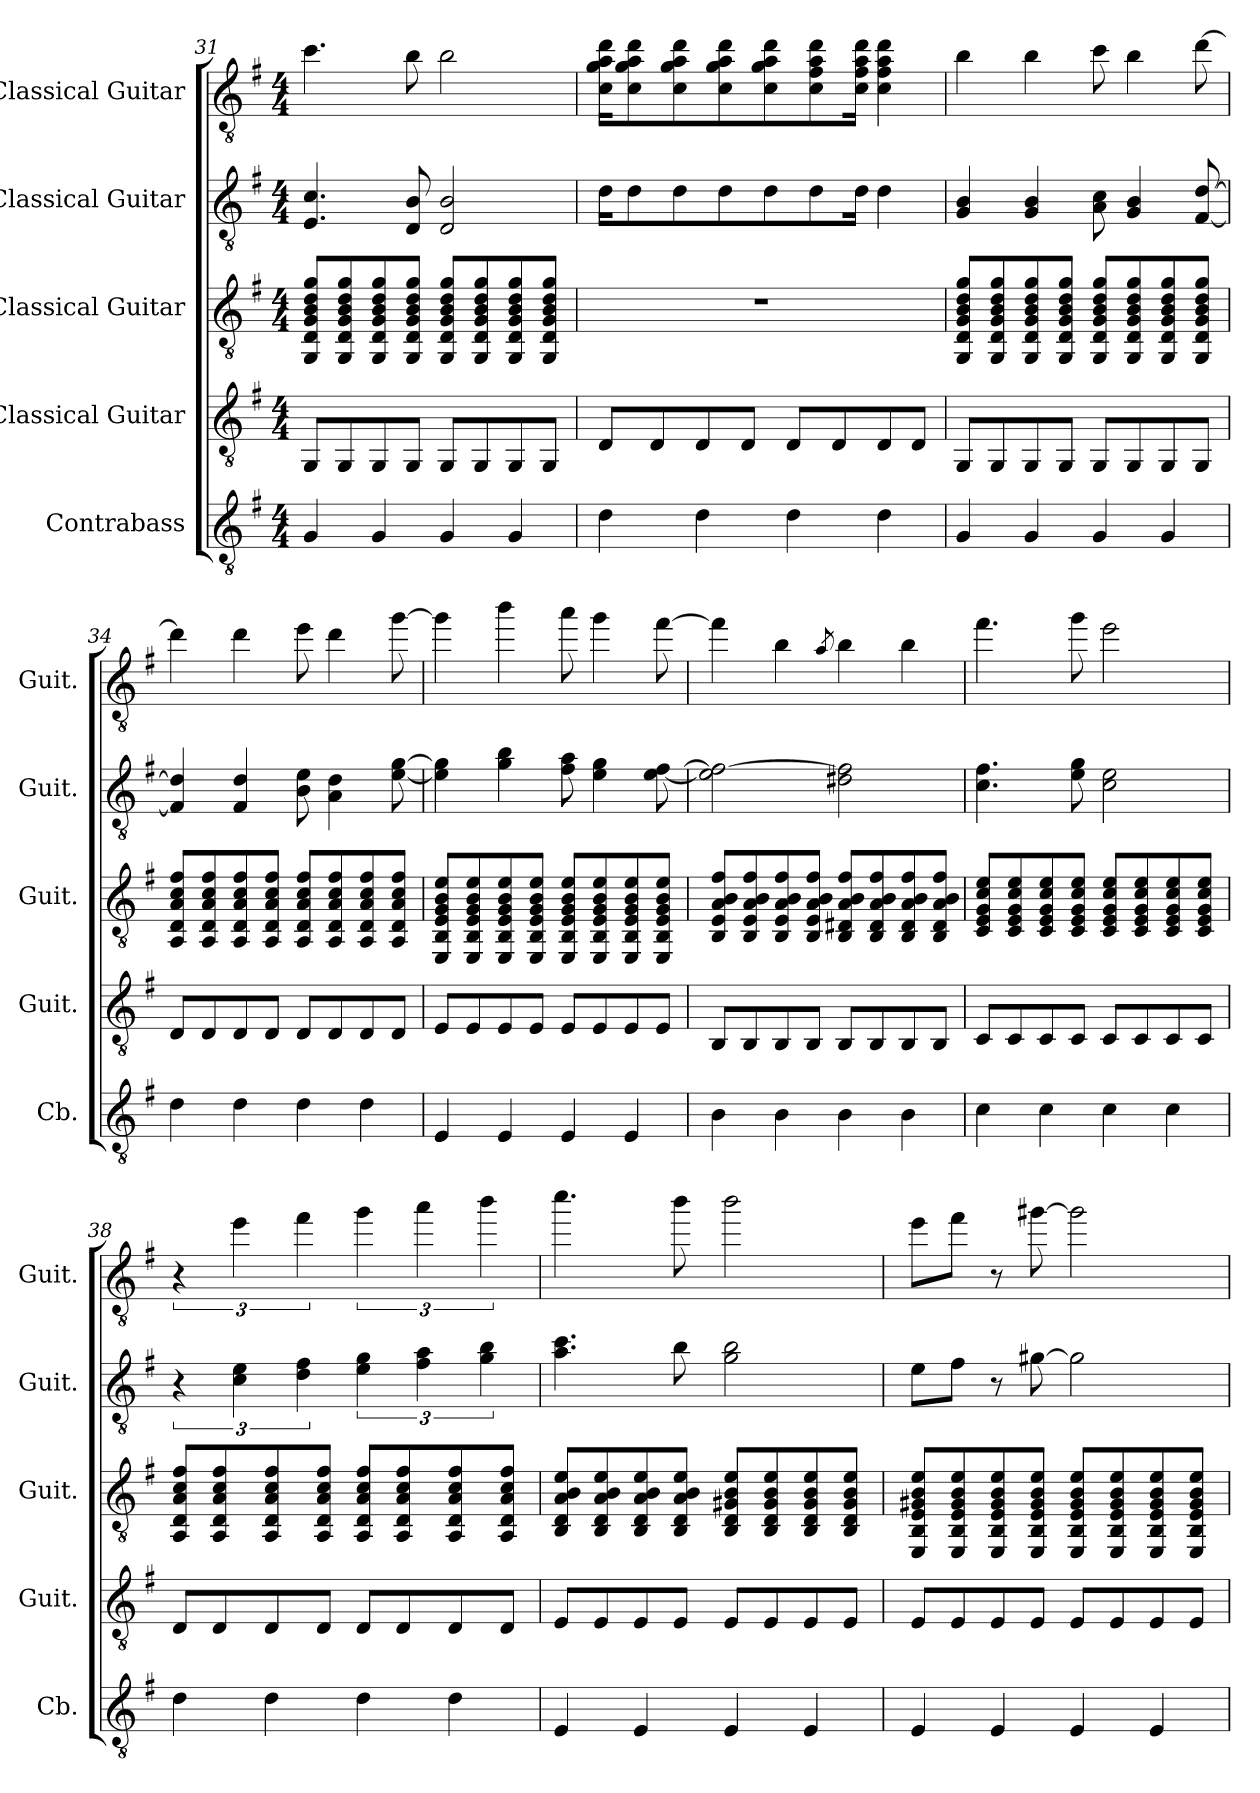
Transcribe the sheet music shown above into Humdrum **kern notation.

**kern	**kern	**kern	**kern	**kern
*part5	*part4	*part3	*part2	*part1
*staff5	*staff4	*staff3	*staff2	*staff1
*I"Contrabass	*I"Classical Guitar	*I"Classical Guitar	*I"Classical Guitar	*I"Classical Guitar
*I'Cb.	*I'Guit.	*I'Guit.	*I'Guit.	*I'Guit.
*clefGv2	*clefGv2	*clefGv2	*clefGv2	*clefGv2
*ITrd7c12	*	*	*	*
*k[f#]	*k[f#]	*k[f#]	*k[f#]	*k[f#]
*M4/4	*M4/4	*M4/4	*M4/4	*M4/4
=31	=31	=31	=31	=31
4GG/	8GG/L	8GG/ 8D/ 8G/ 8B/ 8d/ 8g/L	4.E/ 4.c/	4.cc\
.	8GG/	8GG/ 8D/ 8G/ 8B/ 8d/ 8g/	.	.
4GG/	8GG/	8GG/ 8D/ 8G/ 8B/ 8d/ 8g/	.	.
.	8GG/J	8GG/ 8D/ 8G/ 8B/ 8d/ 8g/J	8D/ 8B/	8b\
4GG/	8GG/L	8GG/ 8D/ 8G/ 8B/ 8d/ 8g/L	2D/ 2B/	2b\
.	8GG/	8GG/ 8D/ 8G/ 8B/ 8d/ 8g/	.	.
4GG/	8GG/	8GG/ 8D/ 8G/ 8B/ 8d/ 8g/	.	.
.	8GG/J	8GG/ 8D/ 8G/ 8B/ 8d/ 8g/J	.	.
=32	=32	=32	=32	=32
4D\	8D/L	1r	16d\KL	16c\ 16g\ 16a\ 16dd\KL
.	.	.	8d\	8c\ 8g\ 8a\ 8dd\
.	8D/	.	.	.
.	.	.	8d\	8c\ 8g\ 8a\ 8dd\
4D\	8D/	.	.	.
.	.	.	8d\	8c\ 8g\ 8a\ 8dd\
.	8D/J	.	.	.
.	.	.	8d\	8c\ 8g\ 8a\ 8dd\
4D\	8D/L	.	.	.
.	.	.	8d\	8c\ 8f#\ 8a\ 8dd\
.	8D/	.	.	.
.	.	.	16d\Jk	16c\ 16f#\ 16a\ 16dd\Jk
4D\	8D/	.	4d\	4c\ 4f#\ 4a\ 4dd\
.	8D/J	.	.	.
!!LO:LB:g=z
=33	=33	=33	=33	=33
4GG/	8GG/L	8GG/ 8D/ 8G/ 8B/ 8d/ 8g/L	4G/ 4B/	4b\
.	8GG/	8GG/ 8D/ 8G/ 8B/ 8d/ 8g/	.	.
4GG/	8GG/	8GG/ 8D/ 8G/ 8B/ 8d/ 8g/	4G/ 4B/	4b\
.	8GG/J	8GG/ 8D/ 8G/ 8B/ 8d/ 8g/J	.	.
4GG/	8GG/L	8GG/ 8D/ 8G/ 8B/ 8d/ 8g/L	8A\ 8c\	8cc\
.	8GG/	8GG/ 8D/ 8G/ 8B/ 8d/ 8g/	4G/ 4B/	4b\
4GG/	8GG/	8GG/ 8D/ 8G/ 8B/ 8d/ 8g/	.	.
.	8GG/J	8GG/ 8D/ 8G/ 8B/ 8d/ 8g/J	[8F#/ [8d/	[8dd\
=34	=34	=34	=34	=34
4D\	8D/L	8AA/ 8D/ 8A/ 8c/ 8f#/L	4F#/] 4d/]	4dd\]
.	8D/	8AA/ 8D/ 8A/ 8c/ 8f#/	.	.
4D\	8D/	8AA/ 8D/ 8A/ 8c/ 8f#/	4F#/ 4d/	4dd\
.	8D/J	8AA/ 8D/ 8A/ 8c/ 8f#/J	.	.
4D\	8D/L	8AA/ 8D/ 8A/ 8c/ 8f#/L	8B\ 8e\	8ee\
.	8D/	8AA/ 8D/ 8A/ 8c/ 8f#/	4A\ 4d\	4dd\
4D\	8D/	8AA/ 8D/ 8A/ 8c/ 8f#/	.	.
.	8D/J	8AA/ 8D/ 8A/ 8c/ 8f#/J	[8e\ [8g\	[8gg\
=35	=35	=35	=35	=35
4EE/	8E/L	8EE/ 8BB/ 8E/ 8G/ 8B/ 8e/L	4e\] 4g\]	4gg\]
.	8E/	8EE/ 8BB/ 8E/ 8G/ 8B/ 8e/	.	.
4EE/	8E/	8EE/ 8BB/ 8E/ 8G/ 8B/ 8e/	4g\ 4b\	4bb\
.	8E/J	8EE/ 8BB/ 8E/ 8G/ 8B/ 8e/J	.	.
4EE/	8E/L	8EE/ 8BB/ 8E/ 8G/ 8B/ 8e/L	8f#\ 8a\	8aa\
.	8E/	8EE/ 8BB/ 8E/ 8G/ 8B/ 8e/	4e\ 4g\	4gg\
4EE/	8E/	8EE/ 8BB/ 8E/ 8G/ 8B/ 8e/	.	.
.	8E/J	8EE/ 8BB/ 8E/ 8G/ 8B/ 8e/J	[8e\ [8f#\	[8ff#\
=36	=36	=36	=36	=36
4BB\	8BB/L	8BB/ 8E/ 8A/ 8B/ 8f#/L	2e\] 2f#\_	4ff#\]
.	8BB/	8BB/ 8E/ 8A/ 8B/ 8f#/	.	.
4BB\	8BB/	8BB/ 8E/ 8A/ 8B/ 8f#/	.	4b\
.	8BB/J	8BB/ 8E/ 8A/ 8B/ 8f#/J	.	.
.	.	.	.	8qa/
4BB\	8BB/L	8BB/ 8D#X/ 8A/ 8B/ 8f#/L	2d#X\ 2f#\]	4b\
.	8BB/	8BB/ 8D#/ 8A/ 8B/ 8f#/	.	.
4BB\	8BB/	8BB/ 8D#/ 8A/ 8B/ 8f#/	.	4b\
.	8BB/J	8BB/ 8D#/ 8A/ 8B/ 8f#/J	.	.
!!LO:LB:g=z
=37	=37	=37	=37	=37
4C\	8C/L	8C/ 8E/ 8G/ 8c/ 8e/L	4.c\ 4.f#\	4.ff#\
.	8C/	8C/ 8E/ 8G/ 8c/ 8e/	.	.
4C\	8C/	8C/ 8E/ 8G/ 8c/ 8e/	.	.
.	8C/J	8C/ 8E/ 8G/ 8c/ 8e/J	8e\ 8g\	8gg\
4C\	8C/L	8C/ 8E/ 8G/ 8c/ 8e/L	2c\ 2e\	2ee\
.	8C/	8C/ 8E/ 8G/ 8c/ 8e/	.	.
4C\	8C/	8C/ 8E/ 8G/ 8c/ 8e/	.	.
.	8C/J	8C/ 8E/ 8G/ 8c/ 8e/J	.	.
=38	=38	=38	=38	=38
4D\	8D/L	8AA/ 8D/ 8A/ 8c/ 8f#/L	6r	6r
.	8D/	8AA/ 8D/ 8A/ 8c/ 8f#/	.	.
.	.	.	6c\ 6e\	6ee\
4D\	8D/	8AA/ 8D/ 8A/ 8c/ 8f#/	.	.
.	.	.	6d\ 6f#\	6ff#\
.	8D/J	8AA/ 8D/ 8A/ 8c/ 8f#/J	.	.
4D\	8D/L	8AA/ 8D/ 8A/ 8c/ 8f#/L	6e\ 6g\	6gg\
.	8D/	8AA/ 8D/ 8A/ 8c/ 8f#/	.	.
.	.	.	6f#\ 6a\	6aa\
4D\	8D/	8AA/ 8D/ 8A/ 8c/ 8f#/	.	.
.	.	.	6g\ 6b\	6bb\
.	8D/J	8AA/ 8D/ 8A/ 8c/ 8f#/J	.	.
=39	=39	=39	=39	=39
4EE/	8E/L	8BB/ 8D/ 8A/ 8B/ 8e/L	4.a\ 4.cc\	4.ccc\
.	8E/	8BB/ 8D/ 8A/ 8B/ 8e/	.	.
4EE/	8E/	8BB/ 8D/ 8A/ 8B/ 8e/	.	.
.	8E/J	8BB/ 8D/ 8A/ 8B/ 8e/J	8b\	8bb\
4EE/	8E/L	8BB/ 8D/ 8G#X/ 8B/ 8e/L	2g\ 2b\	2bb\
.	8E/	8BB/ 8D/ 8G#/ 8B/ 8e/	.	.
4EE/	8E/	8BB/ 8D/ 8G#/ 8B/ 8e/	.	.
.	8E/J	8BB/ 8D/ 8G#/ 8B/ 8e/J	.	.
=40	=40	=40	=40	=40
4EE/	8E/L	8EE/ 8BB/ 8E/ 8G#X/ 8B/ 8e/L	8e\L	8ee\L
.	8E/	8EE/ 8BB/ 8E/ 8G#/ 8B/ 8e/	8f#\J	8ff#\J
4EE/	8E/	8EE/ 8BB/ 8E/ 8G#/ 8B/ 8e/	8r	8r
.	8E/J	8EE/ 8BB/ 8E/ 8G#/ 8B/ 8e/J	[8g#X\	[8gg#X\
4EE/	8E/L	8EE/ 8BB/ 8E/ 8G#/ 8B/ 8e/L	2g#\]	2gg#\]
.	8E/	8EE/ 8BB/ 8E/ 8G#/ 8B/ 8e/	.	.
4EE/	8E/	8EE/ 8BB/ 8E/ 8G#/ 8B/ 8e/	.	.
.	8E/J	8EE/ 8BB/ 8E/ 8G#/ 8B/ 8e/J	.	.
=	=	=	=	=
*-	*-	*-	*-	*-
